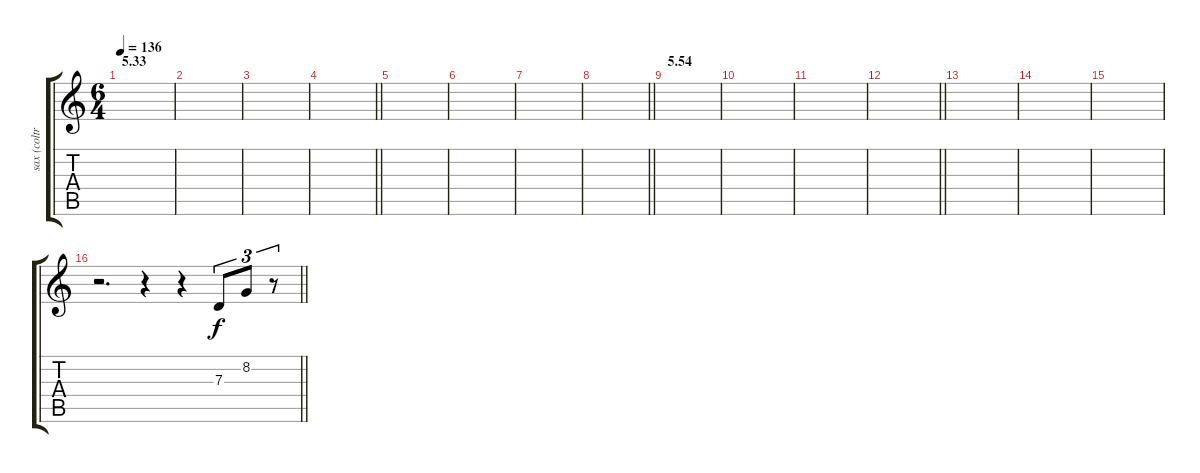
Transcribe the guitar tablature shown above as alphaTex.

\track ("sax (coltrane)" "sax (coltr") {instrument tenorsax}
\staff {score tabs}
\tuning (E4 B3 G3 D3 A2 E2) {hide}
\ts (6 4)
\section ("" "5.33")
\tempo 136
\clef g2
\ks c
|
|
|
\barLineRight lightlight
|
|
|
|
\barLineRight lightlight
|
\section ("" "5.54")
|
|
|
\barLineRight lightlight
|
|
|
|
\barLineRight lightlight
r.2{d} r.4 r.4 7.3.8{tu (3 2) dy f} 8.2.8{tu (3 2)} r.8{tu (3 2)}
